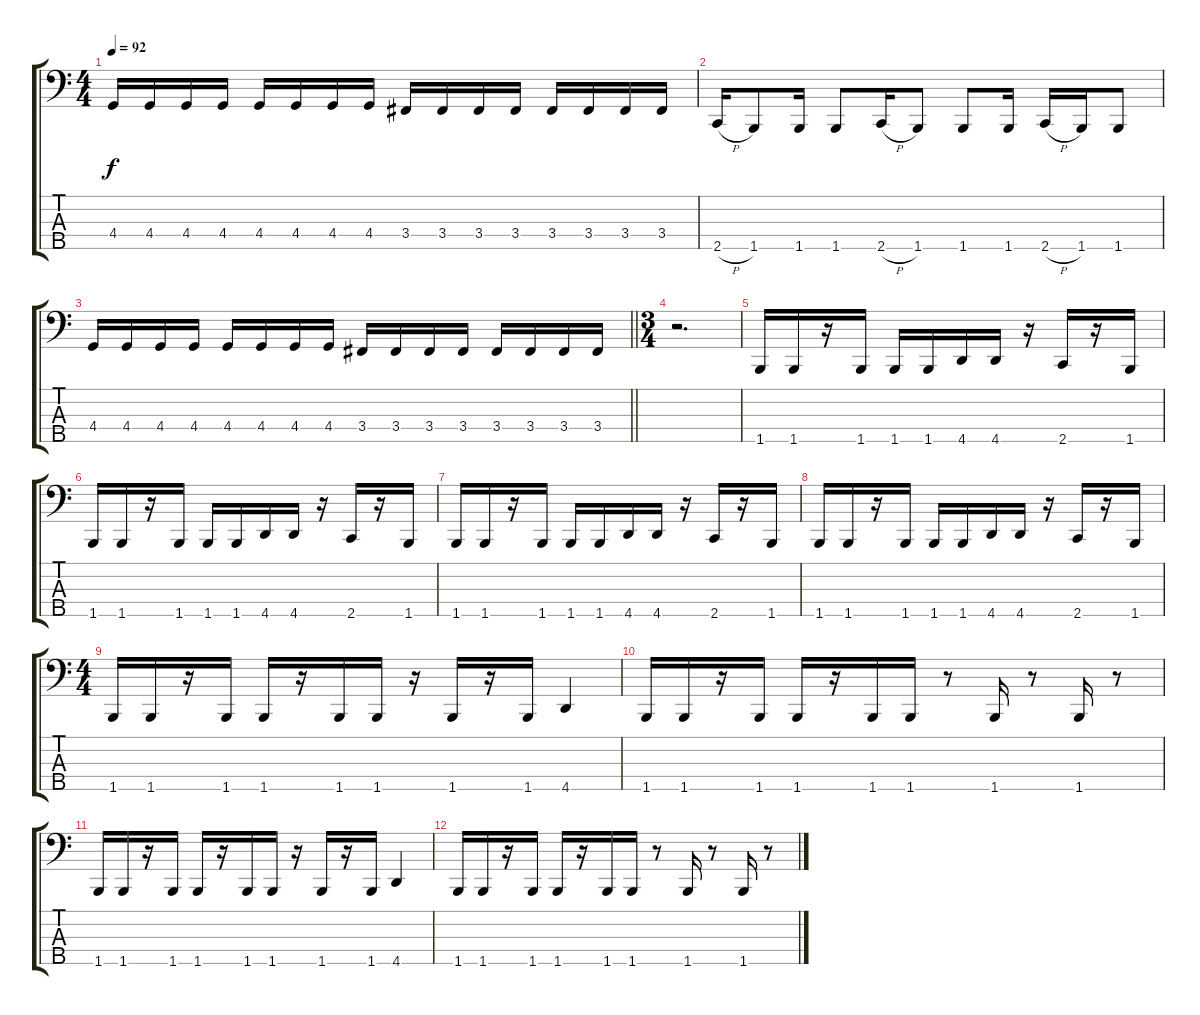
\track "" {instrument electricbasspick}
\staff {score tabs}
\tuning (Gb2 Db2 Ab1 Eb1 Bb0) {hide}
\ts (4 4)
\tempo 92
\clef f4
\ks c
4.4.16{dy f} 4.4.16 4.4.16 4.4.16 4.4.16 4.4.16 4.4.16 4.4.16 3.4.16 3.4.16 3.4.16 3.4.16 3.4.16 3.4.16 3.4.16 3.4.16 |
2.5{h}.16 1.5.8 1.5.16 1.5.8 2.5{h}.16 1.5.8 1.5.8 1.5.16 2.5{h}.16 1.5.16 1.5.8 |
\barLineRight lightlight
4.4.16 4.4.16 4.4.16 4.4.16 4.4.16 4.4.16 4.4.16 4.4.16 3.4.16 3.4.16 3.4.16 3.4.16 3.4.16 3.4.16 3.4.16 3.4.16 |
\ts (3 4)
r.2{d} |
1.5.16 1.5.16 r.16 1.5.16 1.5.16 1.5.16 4.5.16 4.5.16 r.16 2.5.16 r.16 1.5.16 |
1.5.16 1.5.16 r.16 1.5.16 1.5.16 1.5.16 4.5.16 4.5.16 r.16 2.5.16 r.16 1.5.16 |
1.5.16 1.5.16 r.16 1.5.16 1.5.16 1.5.16 4.5.16 4.5.16 r.16 2.5.16 r.16 1.5.16 |
1.5.16 1.5.16 r.16 1.5.16 1.5.16 1.5.16 4.5.16 4.5.16 r.16 2.5.16 r.16 1.5.16 |
\ts (4 4)
1.5.16 1.5.16 r.16 1.5.16 1.5.16 r.16 1.5.16 1.5.16 r.16 1.5.16 r.16 1.5.16 4.5.4 |
1.5.16 1.5.16 r.16 1.5.16 1.5.16 r.16 1.5.16 1.5.16 r.8 1.5.16 r.8 1.5.16 r.8 |
1.5.16 1.5.16 r.16 1.5.16 1.5.16 r.16 1.5.16 1.5.16 r.16 1.5.16 r.16 1.5.16 4.5.4 |
1.5.16 1.5.16 r.16 1.5.16 1.5.16 r.16 1.5.16 1.5.16 r.8 1.5.16 r.8 1.5.16 r.8
